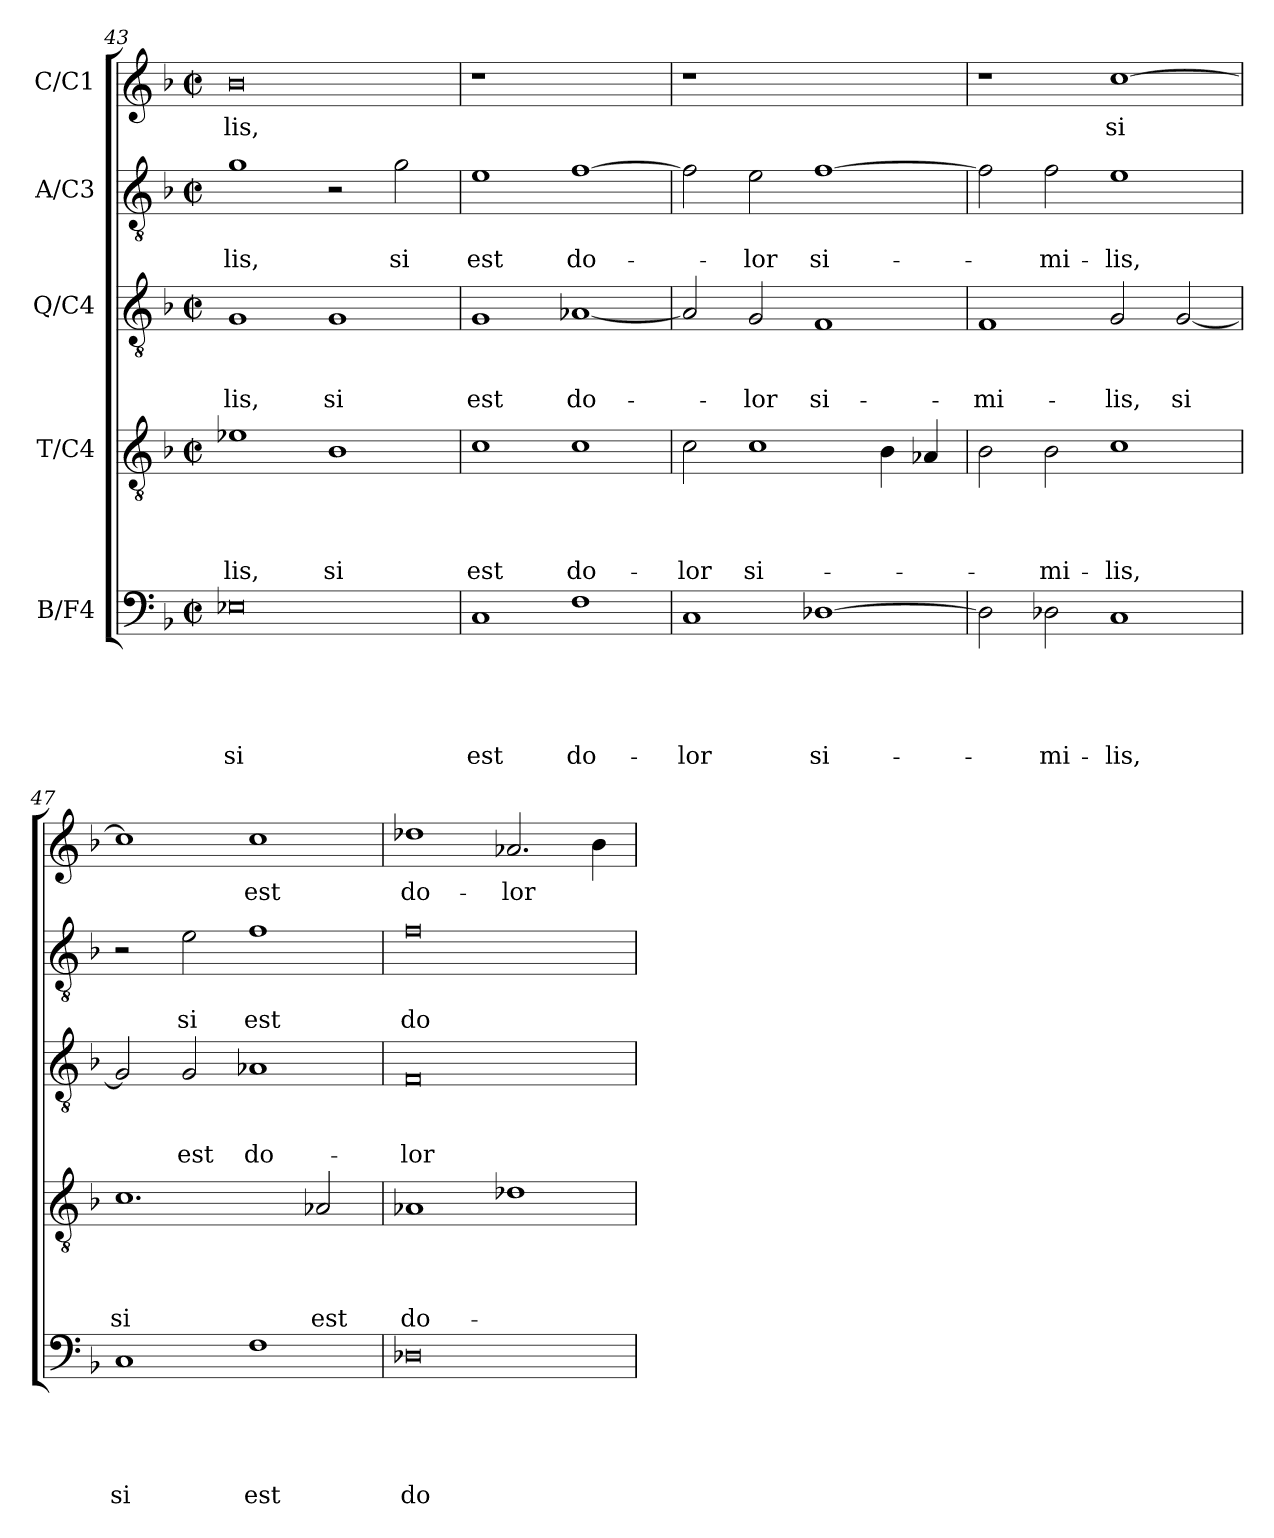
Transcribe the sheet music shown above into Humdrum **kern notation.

**kern	**text	**text	**text	**text	**text	**kern	**text	**text	**text	**text	**kern	**text	**text	**text	**kern	**text	**text	**kern	**text
*part5	*part5	*part5	*part5	*part5	*part5	*part4	*part4	*part4	*part4	*part4	*part3	*part3	*part3	*part3	*part2	*part2	*part2	*part1	*part1
*staff5	*staff5	*staff5	*staff5	*staff5	*staff5	*staff4	*staff4	*staff4	*staff4	*staff4	*staff3	*staff3	*staff3	*staff3	*staff2	*staff2	*staff2	*staff1	*staff1
*I"B/F4	*	*	*	*	*	*I"T/C4	*	*	*	*	*I"Q/C4	*	*	*	*I"A/C3	*	*	*I"C/C1	*
*clefF4	*	*	*	*	*	*clefGv2	*	*	*	*	*clefGv2	*	*	*	*clefGv2	*	*	*clefG2	*
*k[b-]	*	*	*	*	*	*k[b-]	*	*	*	*	*k[b-]	*	*	*	*k[b-]	*	*	*k[b-]	*
*F:	*	*	*	*	*	*F:	*	*	*	*	*F:	*	*	*	*F:	*	*	*F:	*
*M2/2	*	*	*	*	*	*M2/2	*	*	*	*	*M2/2	*	*	*	*M2/2	*	*	*M2/2	*
*met(c|)	*	*	*	*	*	*met(c|)	*	*	*	*	*met(c|)	*	*	*	*met(c|)	*	*	*met(c|)	*
=43	=43	=43	=43	=43	=43	=43	=43	=43	=43	=43	=43	=43	=43	=43	=43	=43	=43	=43	=43
0E-X	.	.	.	.	si	1e-X	.	.	.	-lis,	1G	.	.	-lis,	1g	.	-lis,	0b-	-lis,
.	.	.	.	.	.	1B-	.	.	.	si	1G	.	.	si	2r	.	.	.	.
.	.	.	.	.	.	.	.	.	.	.	.	.	.	.	2g\	.	si	.	.
=44	=44	=44	=44	=44	=44	=44	=44	=44	=44	=44	=44	=44	=44	=44	=44	=44	=44	=44	=44
1C	.	.	.	.	est	1c	.	.	.	est	1G	.	.	est	1e	.	est	1r	.
1F	.	.	.	.	do-	1c	.	.	.	do-	[1A-X	.	.	do-	[1f	.	do-	1ryy	.
=45	=45	=45	=45	=45	=45	=45	=45	=45	=45	=45	=45	=45	=45	=45	=45	=45	=45	=45	=45
1C	.	.	.	.	-lor	2c\	.	.	.	-lor	2A-/]	.	.	.	2f\]	.	.	1r	.
.	.	.	.	.	.	1c	.	.	.	si-	2G/	.	.	-lor	2e\	.	-lor	.	.
[1D-X	.	.	.	.	si-	.	.	.	.	.	1F	.	.	si-	[1f	.	si-	1ryy	.
.	.	.	.	.	.	4B-\	.	.	.	.	.	.	.	.	.	.	.	.	.
.	.	.	.	.	.	4A-X/	.	.	.	.	.	.	.	.	.	.	.	.	.
!!LO:LB:g=z
=46	=46	=46	=46	=46	=46	=46	=46	=46	=46	=46	=46	=46	=46	=46	=46	=46	=46	=46	=46
2D-\]	.	.	.	.	.	2B-\	.	.	.	.	1F	.	.	-mi-	2f\]	.	.	1r	.
2D-X\	.	.	.	.	-mi-	2B-\	.	.	.	-mi-	.	.	.	.	2f\	.	-mi-	.	.
1C	.	.	.	.	-lis,	1c	.	.	.	-lis,	2G/	.	.	-lis,	1e	.	-lis,	[1cc	si
.	.	.	.	.	.	.	.	.	.	.	[2G/	.	.	si	.	.	.	.	.
=47	=47	=47	=47	=47	=47	=47	=47	=47	=47	=47	=47	=47	=47	=47	=47	=47	=47	=47	=47
1C	.	.	.	.	si	1.c	.	.	.	si	2G/]	.	.	.	2r	.	.	1cc]	.
.	.	.	.	.	.	.	.	.	.	.	2G/	.	.	est	2e\	.	si	.	.
1F	.	.	.	.	est	.	.	.	.	.	1A-X	.	.	do-	1f	.	est	1cc	est
.	.	.	.	.	.	2A-X/	.	.	.	est	.	.	.	.	.	.	.	.	.
=48	=48	=48	=48	=48	=48	=48	=48	=48	=48	=48	=48	=48	=48	=48	=48	=48	=48	=48	=48
0D-X	.	.	.	.	do-	1A-X	.	.	.	do-	0F	.	.	-lor	0f	.	do-	1dd-X	do-
.	.	.	.	.	.	1d-X	.	.	.	.	.	.	.	.	.	.	.	2.a-X/	-lor
.	.	.	.	.	.	.	.	.	.	.	.	.	.	.	.	.	.	4b-\	.
=	=	=	=	=	=	=	=	=	=	=	=	=	=	=	=	=	=	=	=
*-	*-	*-	*-	*-	*-	*-	*-	*-	*-	*-	*-	*-	*-	*-	*-	*-	*-	*-	*-
